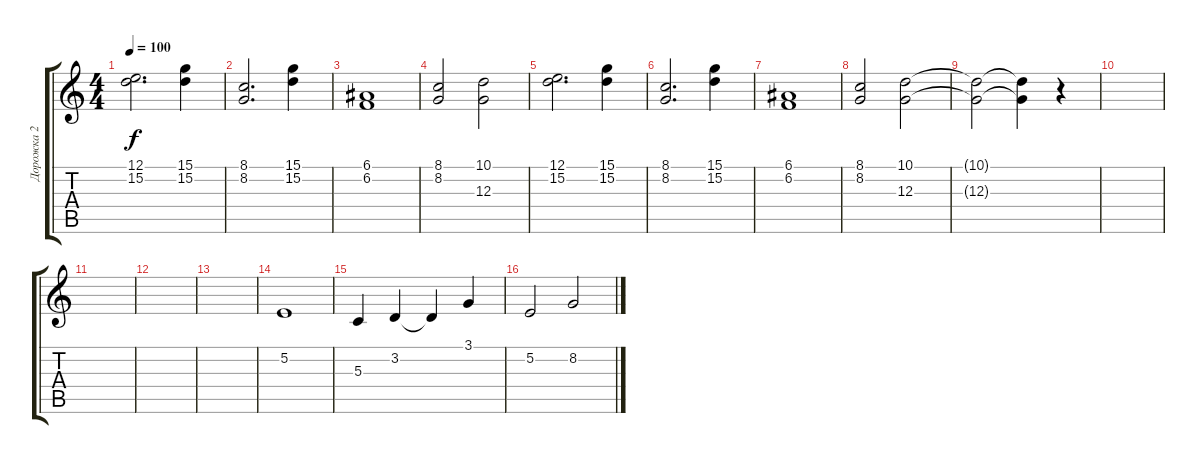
\track ("Дорожка 2" "Дорожка 2") {instrument pad4choir}
\staff {score tabs}
\tuning (E4 B3 G3 D3 A2 E2) {hide}
\ts (4 4)
\tempo 100
\clef g2
\ks c
(12.1 15.2).2{d dy f} (15.1 15.2).4 |
(8.1 8.2).2{d} (15.1 15.2).4 |
(6.1 6.2).1 |
(8.1 8.2).2 (10.1 12.3).2 |
(12.1 15.2).2{d} (15.1 15.2).4 |
(8.1 8.2).2{d} (15.1 15.2).4 |
(6.1 6.2).1 |
(8.1 8.2).2 (10.1 12.3).2 |
(10.1{t} 12.3{t}).2 (10.1{t} 12.3{t}).4 r.4 |
|
|
|
|
5.2.1 |
5.3.4 3.2.4 3.2{t}.4 3.1.4 |
5.2.2 8.2.2
